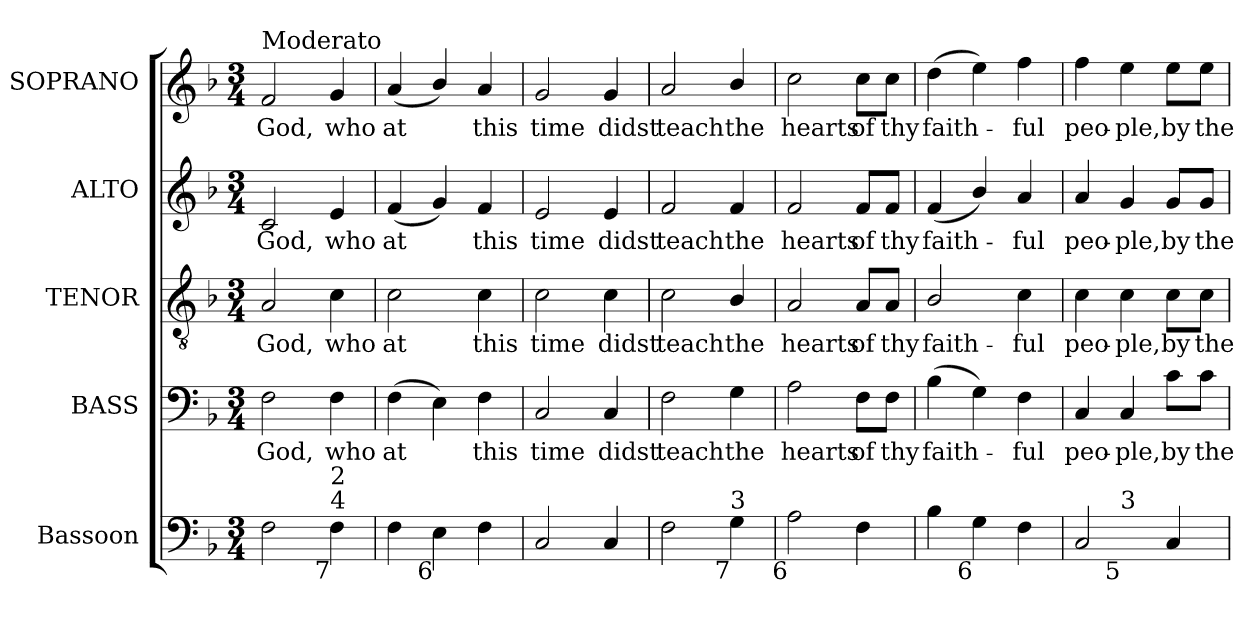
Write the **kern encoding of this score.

**kern	**kern	**text	**kern	**text	**kern	**text	**kern	**text
*part5	*part4	*part4	*part3	*part3	*part2	*part2	*part1	*part1
*staff5	*staff4	*staff4	*staff3	*staff3	*staff2	*staff2	*staff1	*staff1
*I"Bassoon	*I"BASS	*	*I"TENOR	*	*I"ALTO	*	*I"SOPRANO	*
*I'Bsn.	*I'B.	*	*I'T.	*	*I'A.	*	*I'S.	*
!!LO:PB:g=z
*clefF4	*clefF4	*	*clefGv2	*	*clefG2	*	*clefG2	*
*	*	*	*ITrd7c12	*	*	*	*	*
*k[b-]	*k[b-]	*	*k[b-]	*	*k[b-]	*	*k[b-]	*
*F:	*F:	*	*F:	*	*F:	*	*F:	*
*M3/4	*M3/4	*	*M3/4	*	*M3/4	*	*M3/4	*
=1	=1	=1	=1	=1	=1	=1	=1	=1
!	!	!LO:LY:b:color=#000000	!	!	!	!	!	!
!	!	!	!	!LO:LY:b:color=#000000	!	!	!	!
!	!	!	!	!	!	!LO:LY:b:color=#000000	!	!
!	!	!	!	!	!	!	!LO:TX:a:t=Moderato	!
!	!	!	!	!	!	!	!	!LO:LY:b:color=#000000
2Fi\	2Fi\	God,	2AAi/	God,	2ci/	God,	2fi/	God,
!	!	!LO:LY:b:color=#000000	!	!	!	!	!	!
!	!	!	!	!LO:LY:b:color=#000000	!	!	!	!
!	!	!	!	!	!	!LO:LY:b:color=#000000	!	!
!LO:TX:b:rj:t=7	!	!	!	!	!	!	!	!
!LO:TX:t=4	!	!	!	!	!	!	!	!
!LO:TX:t=2	!	!	!	!	!	!	!	!
!	!	!	!	!	!	!	!	!LO:LY:b:color=#000000
4Fi\	4Fi\	who	4Ci\	who	4ei/	who	4gi/	who
=2	=2	=2	=2	=2	=2	=2	=2	=2
!	!	!LO:LY:b:color=#000000	!	!	!	!	!	!
!	!	!	!	!LO:LY:b:color=#000000	!	!	!	!
!	!	!	!	!	!	!LO:LY:b:color=#000000	!	!
!	!	!	!	!	!	!	!	!LO:LY:b:color=#000000
4Fi\	(4Fi\	at	2Ci\	at	(4fi/	at	(4ai/	at
!LO:TX:b:rj:t=6	!	!	!	!	!	!	!	!
4Ei\	4Ei\)	.	.	.	4gi/)	.	4b-i/)	.
!	!	!LO:LY:b:color=#000000	!	!	!	!	!	!
!	!	!	!	!LO:LY:b:color=#000000	!	!	!	!
!	!	!	!	!	!	!LO:LY:b:color=#000000	!	!
!	!	!	!	!	!	!	!	!LO:LY:b:color=#000000
4Fi\	4Fi\	this	4Ci\	this	4fi/	this	4ai/	this
=3	=3	=3	=3	=3	=3	=3	=3	=3
!	!	!LO:LY:b:color=#000000	!	!	!	!	!	!
!	!	!	!	!LO:LY:b:color=#000000	!	!	!	!
!	!	!	!	!	!	!LO:LY:b:color=#000000	!	!
!	!	!	!	!	!	!	!	!LO:LY:b:color=#000000
2Ci/	2Ci/	time	2Ci\	time	2ei/	time	2gi/	time
!	!	!LO:LY:b:color=#000000	!	!	!	!	!	!
!	!	!	!	!LO:LY:b:color=#000000	!	!	!	!
!	!	!	!	!	!	!LO:LY:b:color=#000000	!	!
!	!	!	!	!	!	!	!	!LO:LY:b:color=#000000
4Ci/	4Ci/	didst	4Ci\	didst	4ei/	didst	4gi/	didst
=4	=4	=4	=4	=4	=4	=4	=4	=4
!	!	!LO:LY:b:color=#000000	!	!	!	!	!	!
!	!	!	!	!LO:LY:b:color=#000000	!	!	!	!
!	!	!	!	!	!	!LO:LY:b:color=#000000	!	!
!	!	!	!	!	!	!	!	!LO:LY:b:color=#000000
2Fi\	2Fi\	teach	2Ci\	teach	2fi/	teach	2ai/	teach
!	!	!LO:LY:b:color=#000000	!	!	!	!	!	!
!	!	!	!	!LO:LY:b:color=#000000	!	!	!	!
!	!	!	!	!	!	!LO:LY:b:color=#000000	!	!
!LO:TX:b:rj:t=7	!	!	!	!	!	!	!	!
!LO:TX:t=3	!	!	!	!	!	!	!	!
!	!	!	!	!	!	!	!	!LO:LY:b:color=#000000
4Gi\	4Gi\	the	4BB-i/	the	4fi/	the	4b-i/	the
=5	=5	=5	=5	=5	=5	=5	=5	=5
!	!	!LO:LY:b:color=#000000	!	!	!	!	!	!
!	!	!	!	!LO:LY:b:color=#000000	!	!	!	!
!	!	!	!	!	!	!LO:LY:b:color=#000000	!	!
!LO:TX:b:rj:t=6	!	!	!	!	!	!	!	!
!	!	!	!	!	!	!	!	!LO:LY:b:color=#000000
2Ai\	2Ai\	hearts	2AAi/	hearts	2fi/	hearts	2cci\	hearts
!	!	!LO:LY:b:color=#000000	!	!	!	!	!	!
!	!	!	!	!LO:LY:b:color=#000000	!	!	!	!
!	!	!	!	!	!	!LO:LY:b:color=#000000	!	!
!	!	!	!	!	!	!	!	!LO:LY:b:color=#000000
4Fi\	8Fi\L	of	8AAi/L	of	8fi/L	of	8cci\L	of
!	!	!LO:LY:b:color=#000000	!	!	!	!	!	!
!	!	!	!	!LO:LY:b:color=#000000	!	!	!	!
!	!	!	!	!	!	!LO:LY:b:color=#000000	!	!
!	!	!	!	!	!	!	!	!LO:LY:b:color=#000000
.	8Fi\J	thy	8AAi/J	thy	8fi/J	thy	8cci\J	thy
=6	=6	=6	=6	=6	=6	=6	=6	=6
!	!	!LO:LY:b:color=#000000	!	!	!	!	!	!
!	!	!	!	!LO:LY:b:color=#000000	!	!	!	!
!	!	!	!	!	!	!LO:LY:b:color=#000000	!	!
!	!	!	!	!	!	!	!	!LO:LY:b:color=#000000
4B-i\	(4B-i\	faith-	2BB-i/	faith-	(4fi/	faith-	(4ddi\	faith-
!LO:TX:b:rj:t=6	!	!	!	!	!	!	!	!
4Gi\	4Gi\)	.	.	.	4b-i/)	.	4eei\)	.
!	!	!LO:LY:b:color=#000000	!	!	!	!	!	!
!	!	!	!	!LO:LY:b:color=#000000	!	!	!	!
!	!	!	!	!	!	!LO:LY:b:color=#000000	!	!
!	!	!	!	!	!	!	!	!LO:LY:b:color=#000000
4Fi\	4Fi\	-ful	4Ci\	-ful	4ai/	-ful	4ffi\	-ful
=7	=7	=7	=7	=7	=7	=7	=7	=7
!	!	!LO:LY:b:color=#000000	!	!	!	!	!	!
!	!	!	!	!LO:LY:b:color=#000000	!	!	!	!
!	!	!	!	!	!	!LO:LY:b:color=#000000	!	!
!LO:TX:b:rj:t=6	!	!	!	!	!	!	!	!
!LO:TX:t=4	!	!	!	!	!	!	!	!
!	!	!	!	!	!	!	!	!LO:LY:b:color=#000000
*^	*	*	*	*	*	*	*	*
2Ci/	4ryy	4Ci/	peo-	4Ci\	peo-	4ai/	peo-	4ffi\	peo-
!	!	!	!LO:LY:b:color=#000000	!	!	!	!	!	!
!	!	!	!	!	!LO:LY:b:color=#000000	!	!	!	!
!	!	!	!	!	!	!	!LO:LY:b:color=#000000	!	!
!	!LO:TX:b:rj:t=5	!	!	!	!	!	!	!	!
!	!LO:TX:t=3	!	!	!	!	!	!	!	!
!	!	!	!	!	!	!	!	!	!LO:LY:b:color=#000000
.	2ryy	4Ci/	-ple,	4Ci\	-ple,	4gi/	-ple,	4eei\	-ple,
!	!	!	!LO:LY:b:color=#000000	!	!	!	!	!	!
!	!	!	!	!	!LO:LY:b:color=#000000	!	!	!	!
!	!	!	!	!	!	!	!LO:LY:b:color=#000000	!	!
!	!	!	!	!	!	!	!	!	!LO:LY:b:color=#000000
4Ci/	.	8ci\L	by	8Ci\L	by	8gi/L	by	8eei\L	by
!	!	!	!LO:LY:b:color=#000000	!	!	!	!	!	!
!	!	!	!	!	!LO:LY:b:color=#000000	!	!	!	!
!	!	!	!	!	!	!	!LO:LY:b:color=#000000	!	!
!	!	!	!	!	!	!	!	!	!LO:LY:b:color=#000000
.	.	8ci\J	the	8Ci\J	the	8gi/J	the	8eei\J	the
*v	*v	*	*	*	*	*	*	*	*
=	=	=	=	=	=	=	=	=
*-	*-	*-	*-	*-	*-	*-	*-	*-
